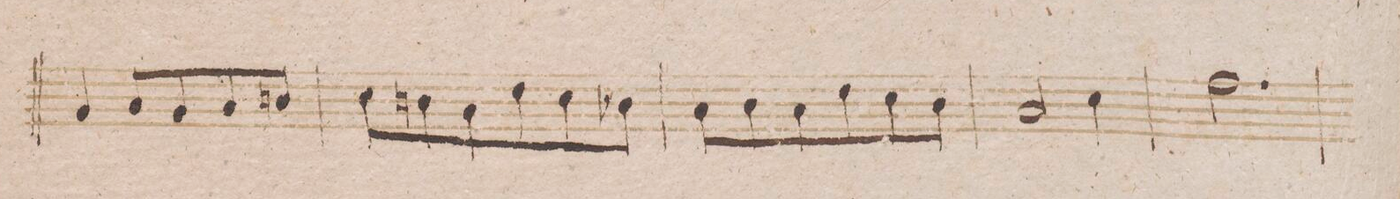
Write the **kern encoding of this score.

**kern	**dynam
*I"Oboe 2do	*
*clefG2	*
*k[b-]	*
*met(c|)	*
*M3/4	*
4g/	.
8a/L	.
8g/	.
8a/	.
8bn/J	.
=197	=197
8cc\L	.
8bn\	.
8a\	.
8dd\	.
8cc\	.
8b-X\J	.
=198	=198
8a\L	.
8b-\	.
8a\	.
8dd\	.
8cc\	.
8b-\J	.
=199	=199
2a/	.
4cc\	.
=200	=200
2.ff\	.
=201	=201
*-	*-
